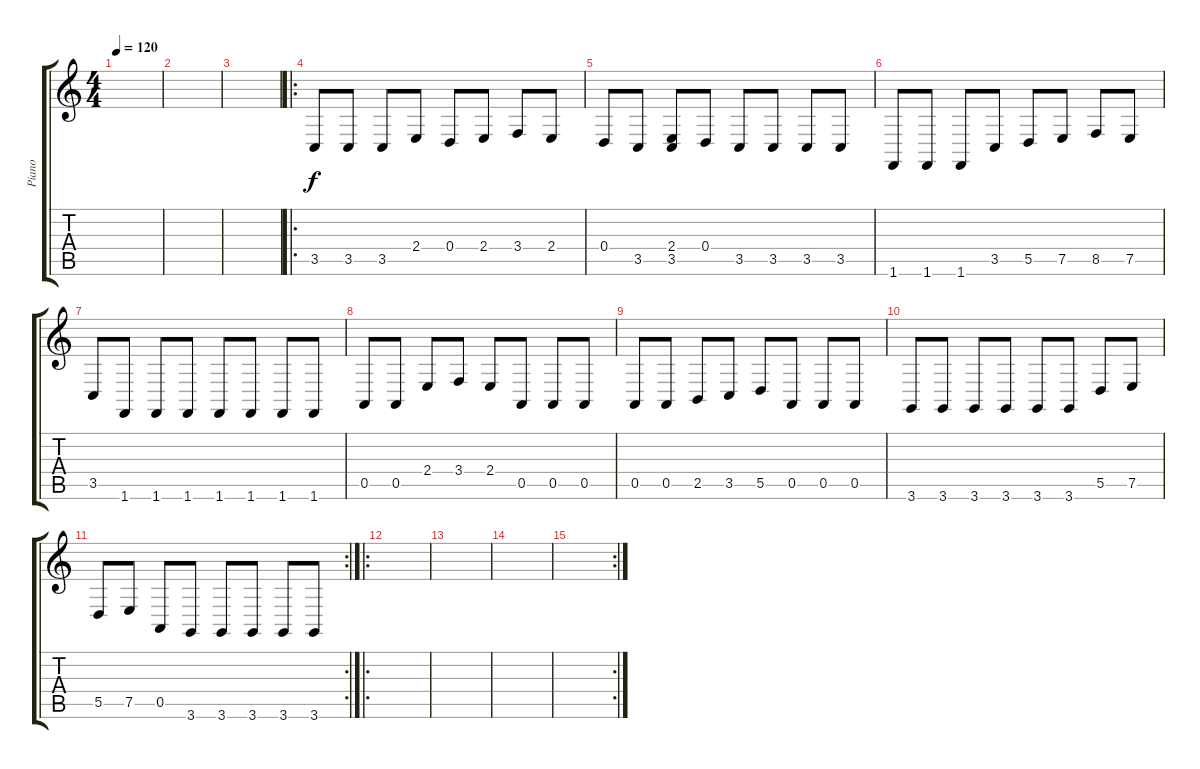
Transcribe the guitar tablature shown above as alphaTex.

\track ("Piano" "Piano") {instrument acousticgrandpiano}
\staff {score tabs}
\tuning (E4 B3 G3 D3 A2 E2) {hide}
\ts (4 4)
\tempo 120
\clef g2
\ks c
|
|
|
\ro
3.5.8 3.5.8 3.5.8 2.4.8 0.4.8 2.4.8 3.4.8 2.4.8 |
0.4.8 3.5.8 (2.4 3.5).8 0.4.8 3.5.8 3.5.8 3.5.8 3.5.8 |
1.6.8 1.6.8 1.6.8 3.5.8 5.5.8 7.5.8 8.5.8 7.5.8 |
3.5.8 1.6.8 1.6.8 1.6.8 1.6.8 1.6.8 1.6.8 1.6.8 |
0.5.8 0.5.8 2.4.8 3.4.8 2.4.8 0.5.8 0.5.8 0.5.8 |
0.5.8 0.5.8 2.5.8 3.5.8 5.5.8 0.5.8 0.5.8 0.5.8 |
3.6.8 3.6.8 3.6.8 3.6.8 3.6.8 3.6.8 5.5.8 7.5.8 |
\rc 2
5.5.8 7.5.8 0.5.8 3.6.8 3.6.8 3.6.8 3.6.8 3.6.8 |
\ro
|
|
|
\rc 2
